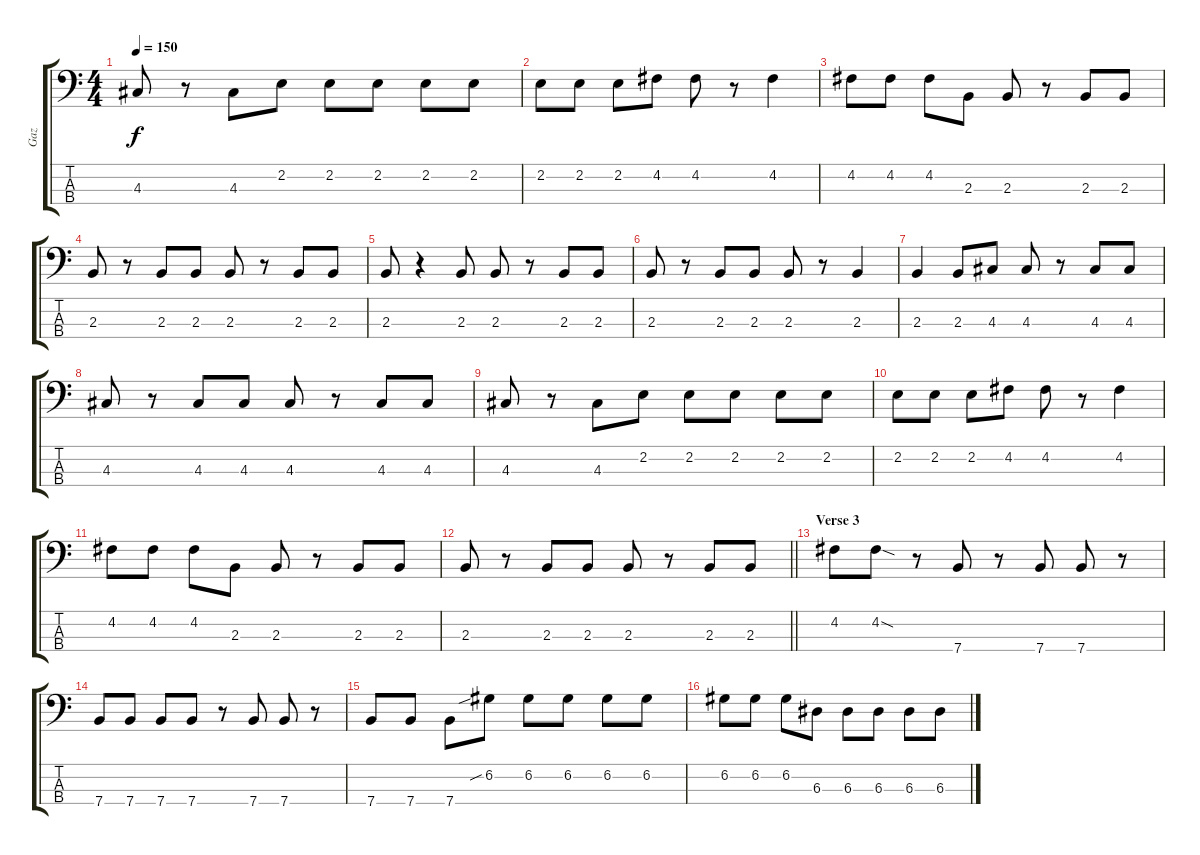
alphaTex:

\track ("Gaz" "Gaz") {instrument electricbasspick}
\staff {score tabs}
\tuning (G2 D2 A1 E1) {hide}
\ts (4 4)
\tempo 150
\clef f4
\ks c
4.3.8{dy f} r.8 4.3.8 2.2.8 2.2.8 2.2.8 2.2.8 2.2.8 |
2.2.8 2.2.8 2.2.8 4.2.8 4.2.8 r.8 4.2.4 |
4.2.8 4.2.8 4.2.8 2.3.8 2.3.8 r.8 2.3.8 2.3.8 |
2.3.8 r.8 2.3.8 2.3.8 2.3.8 r.8 2.3.8 2.3.8 |
2.3.8 r.4 2.3.8 2.3.8 r.8 2.3.8 2.3.8 |
2.3.8 r.8 2.3.8 2.3.8 2.3.8 r.8 2.3.4 |
2.3.4 2.3.8 4.3.8 4.3.8 r.8 4.3.8 4.3.8 |
4.3.8 r.8 4.3.8 4.3.8 4.3.8 r.8 4.3.8 4.3.8 |
4.3.8 r.8 4.3.8 2.2.8 2.2.8 2.2.8 2.2.8 2.2.8 |
2.2.8 2.2.8 2.2.8 4.2.8 4.2.8 r.8 4.2.4 |
4.2.8 4.2.8 4.2.8 2.3.8 2.3.8 r.8 2.3.8 2.3.8 |
\barLineRight lightlight
2.3.8 r.8 2.3.8 2.3.8 2.3.8 r.8 2.3.8 2.3.8 |
\section ("" "Verse 3")
4.2.8 4.2{sod}.8 r.8 7.4.8 r.8 7.4.8 7.4.8 r.8 |
7.4.8 7.4.8 7.4.8 7.4.8 r.8 7.4.8 7.4.8 r.8 |
7.4.8 7.4.8 7.4.8 6.2{sib}.8 6.2.8 6.2.8 6.2.8 6.2.8 |
6.2.8 6.2.8 6.2.8 6.3.8 6.3.8 6.3.8 6.3.8 6.3.8
